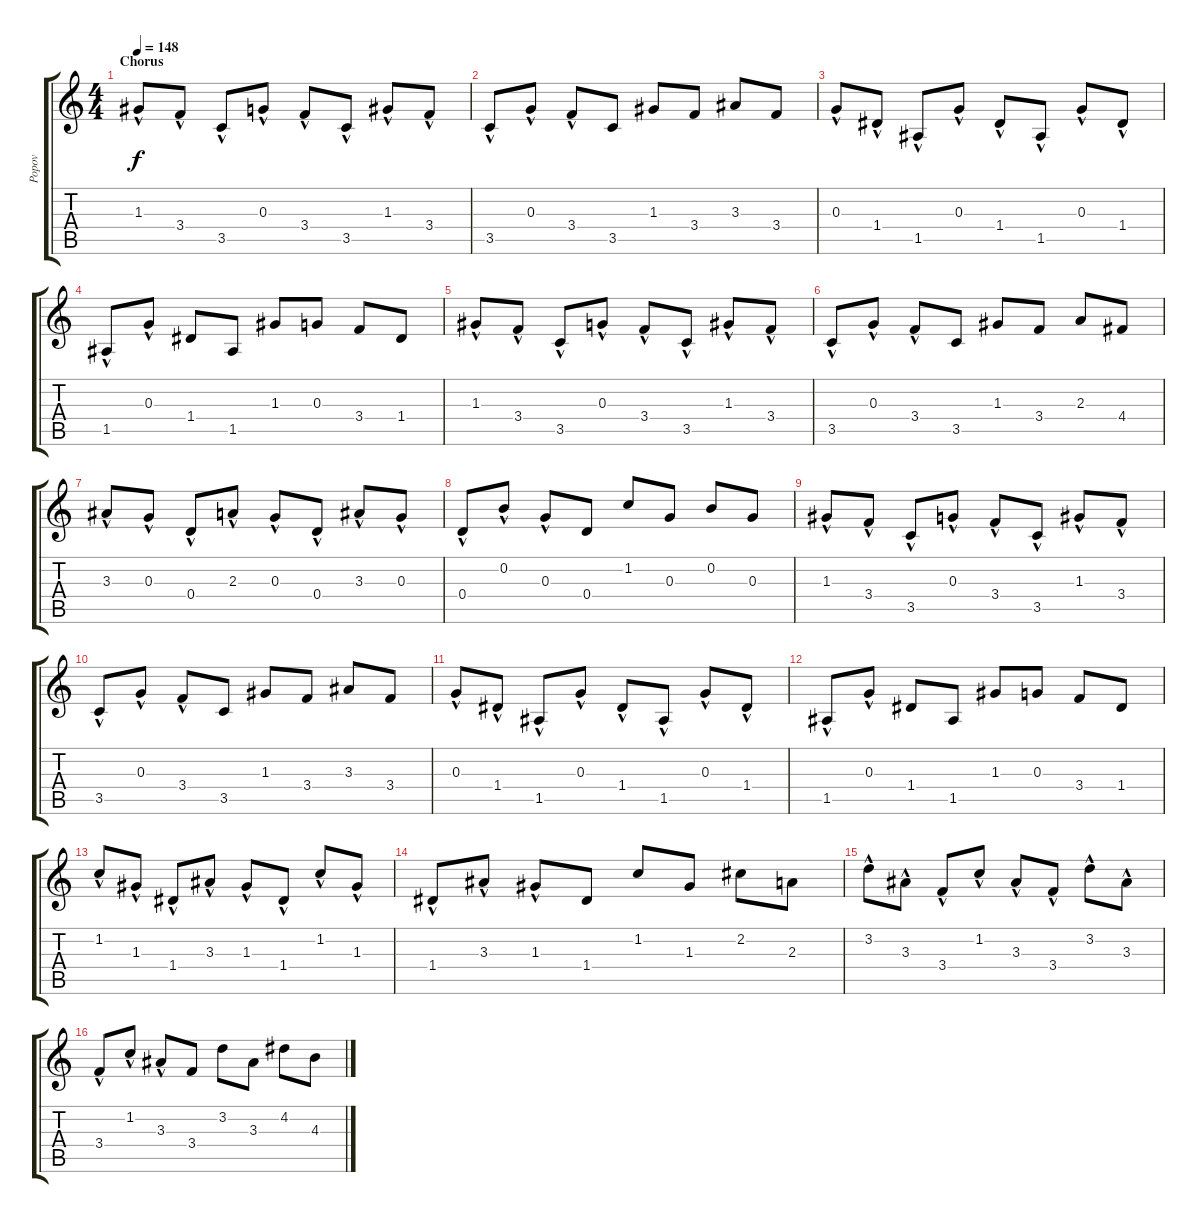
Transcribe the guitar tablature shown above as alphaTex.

\track ("Popov" "Popov") {instrument distortionguitar}
\staff {score tabs}
\tuning (E4 B3 G3 D3 A2 E2) {hide}
\ts (4 4)
\section ("" "Chorus")
\tempo 148
\clef g2
\ks c
1.3{hac}.8{dy f volume 16 balance 8 instrument acousticguitarsteel} 3.4{hac}.8 3.5{hac}.8 0.3{hac}.8 3.4{hac}.8 3.5{hac}.8 1.3{hac}.8 3.4{hac}.8 |
3.5{hac}.8 0.3{hac}.8 3.4{hac}.8 3.5.8 1.3.8 3.4.8 3.3.8 3.4.8 |
0.3{hac}.8 1.4{hac}.8 1.5{hac}.8 0.3{hac}.8 1.4{hac}.8 1.5{hac}.8 0.3{hac}.8 1.4{hac}.8 |
1.5{hac}.8 0.3{hac}.8 1.4.8 1.5.8 1.3.8 0.3.8 3.4.8 1.4.8 |
1.3{hac}.8 3.4{hac}.8 3.5{hac}.8 0.3{hac}.8 3.4{hac}.8 3.5{hac}.8 1.3{hac}.8 3.4{hac}.8 |
3.5{hac}.8 0.3{hac}.8 3.4{hac}.8 3.5.8 1.3.8 3.4.8 2.3.8 4.4.8 |
3.3{hac}.8 0.3{hac}.8 0.4{hac}.8 2.3{hac}.8 0.3{hac}.8 0.4{hac}.8 3.3{hac}.8 0.3{hac}.8 |
0.4{hac}.8 0.2{hac}.8 0.3{hac}.8 0.4.8 1.2.8 0.3.8 0.2.8 0.3.8 |
1.3{hac}.8 3.4{hac}.8 3.5{hac}.8 0.3{hac}.8 3.4{hac}.8 3.5{hac}.8 1.3{hac}.8 3.4{hac}.8 |
3.5{hac}.8 0.3{hac}.8 3.4{hac}.8 3.5.8 1.3.8 3.4.8 3.3.8 3.4.8 |
0.3{hac}.8 1.4{hac}.8 1.5{hac}.8 0.3{hac}.8 1.4{hac}.8 1.5{hac}.8 0.3{hac}.8 1.4{hac}.8 |
1.5{hac}.8 0.3{hac}.8 1.4.8 1.5.8 1.3.8 0.3.8 3.4.8 1.4.8 |
1.2{hac}.8 1.3{hac}.8 1.4{hac}.8 3.3{hac}.8 1.3{hac}.8 1.4{hac}.8 1.2{hac}.8 1.3{hac}.8 |
1.4{hac}.8 3.3{hac}.8 1.3{hac}.8 1.4.8 1.2.8 1.3.8 2.2.8 2.3.8 |
3.2{hac}.8 3.3{hac}.8 3.4{hac}.8 1.2{hac}.8 3.3{hac}.8 3.4{hac}.8 3.2{hac}.8 3.3{hac}.8 |
3.4{hac}.8 1.2{hac}.8 3.3{hac}.8 3.4.8 3.2.8 3.3.8 4.2.8 4.3.8
